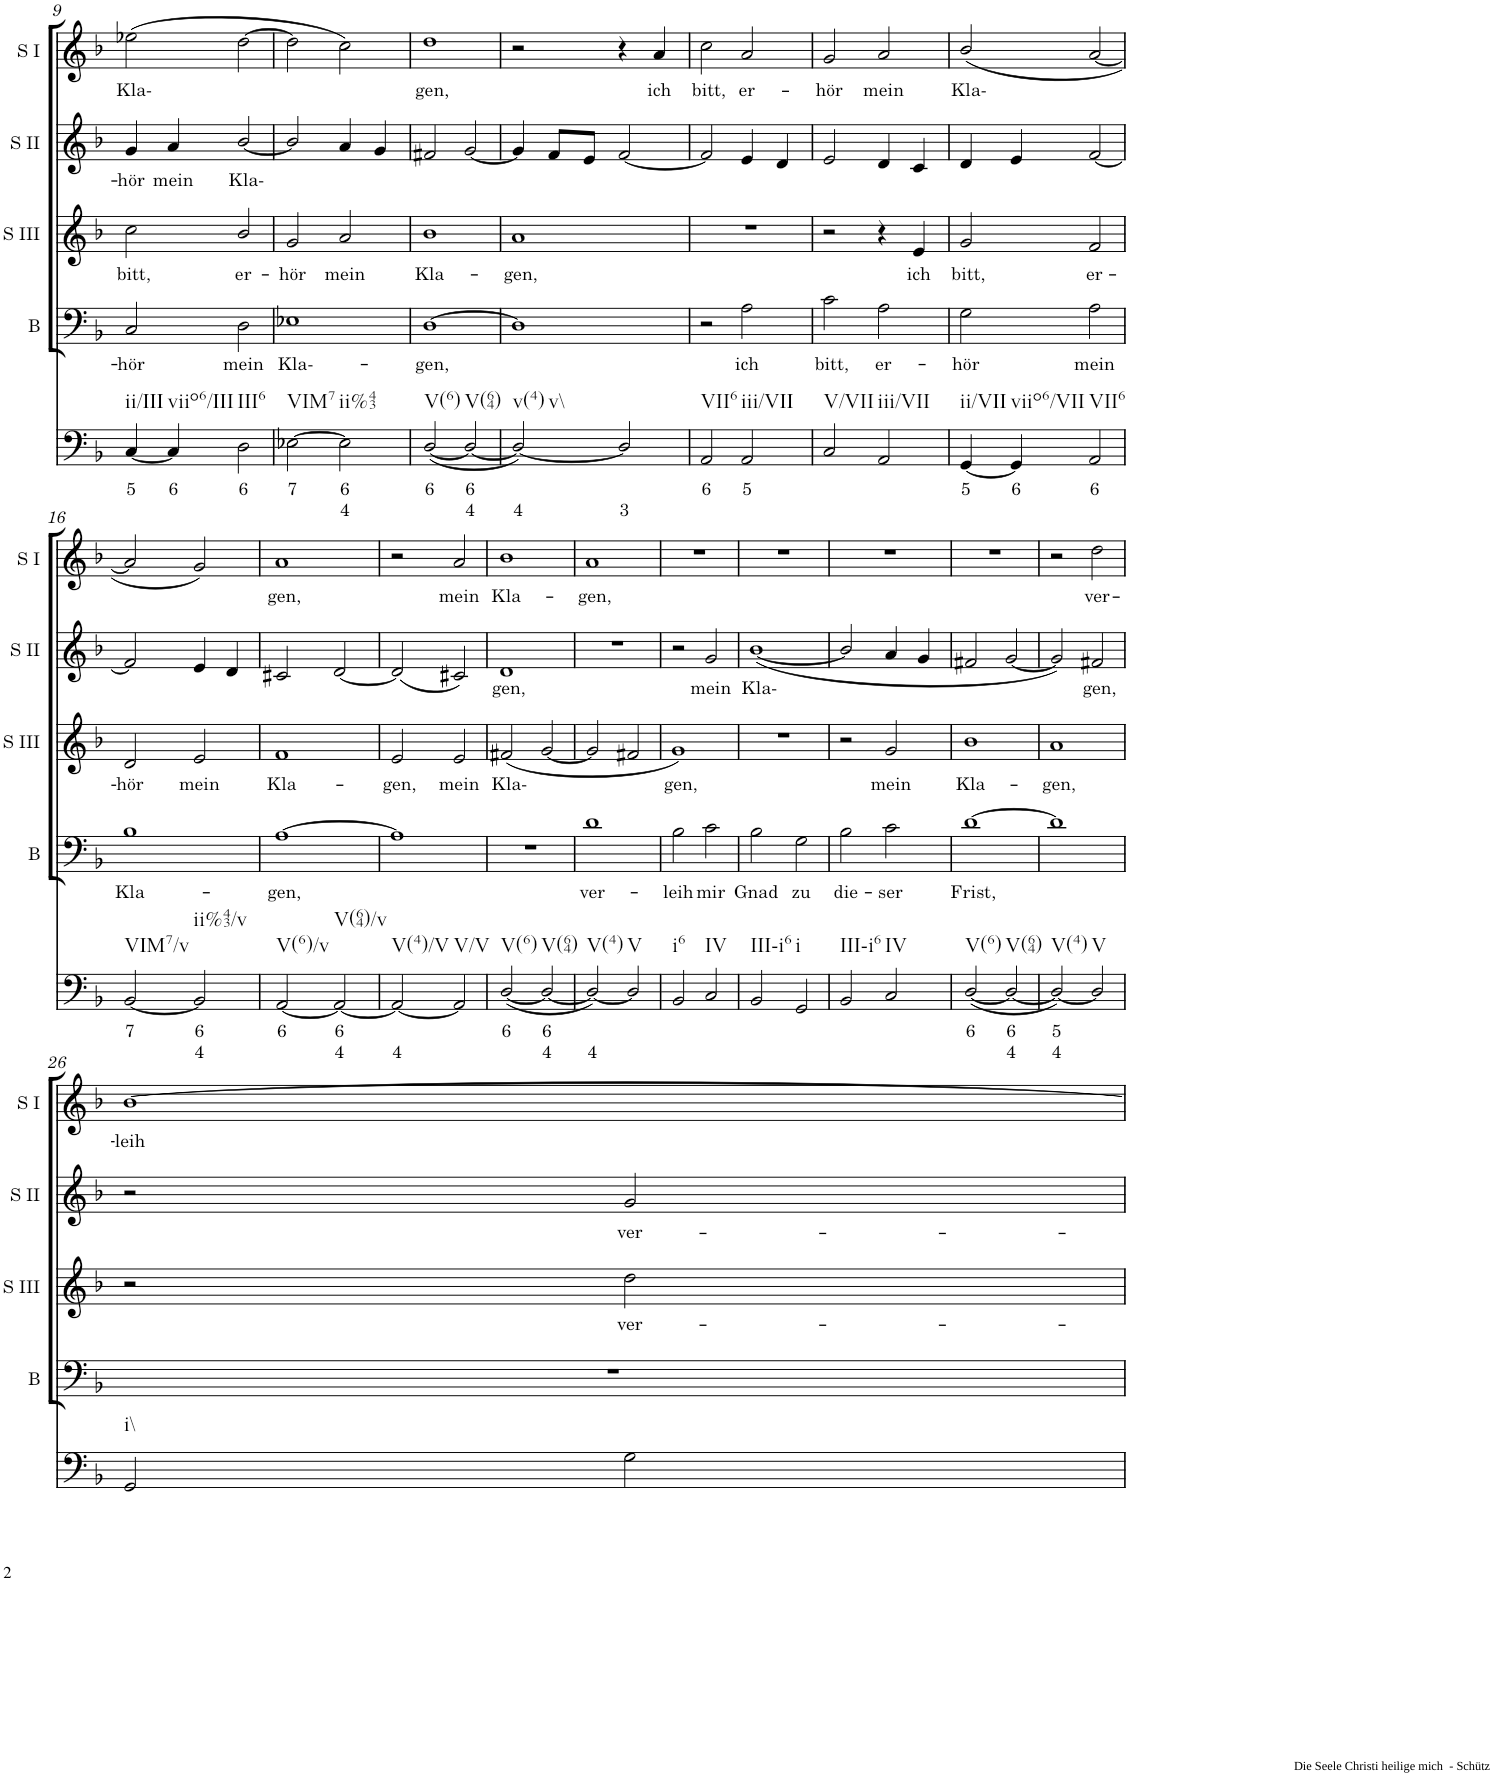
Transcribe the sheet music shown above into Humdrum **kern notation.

**kern	**text	**text	**kern	**text	**kern	**text	**kern	**text	**kern	**text
*part5	*part5	*part5	*part4	*part4	*part3	*part3	*part2	*part2	*part1	*part1
*staff5	*staff5	*staff5	*staff4	*staff4	*staff3	*staff3	*staff2	*staff2	*staff1	*staff1
*I"Continuo	*	*	*I"Bass	*	*I"Soprano III	*	*I"Soprano II	*	*I"Soprano I	*
*	*	*	*I'B	*	*I'S III	*	*I'S II	*	*I'S I	*
!!LO:PB:g=z
*clefF4	*	*	*clefF4	*	*clefG2	*	*clefG2	*	*clefG2	*
*k[b-]	*	*	*k[b-]	*	*k[b-]	*	*k[b-]	*	*k[b-]	*
*M4/4	*	*	*M4/4	*	*M4/4	*	*M4/4	*	*M4/4	*
=9	=9	=9	=9	=9	=9	=9	=9	=9	=9	=9
!LO:TX:b:t=ii/III	!	!	!	!	!	!	!	!	!	!
!	!LO:LY:b	!	!	!LO:LY:b	!	!LO:LY:b	!	!LO:LY:b	!	!LO:LY:b
[4C/	5	.	2C/	hör	2cc\	bitt,	4g/	hör	(2ee-X\	Kla-
!LO:TX:b:t=viio6/III	!	!	!	!	!	!	!	!	!	!
!	!LO:LY:b	!	!	!	!	!	!	!LO:LY:b	!	!
4C/]	6	.	.	.	.	.	4a/	mein	.	.
!LO:TX:b:t=III6	!	!	!	!	!	!	!	!	!	!
!	!LO:LY:b	!	!	!LO:LY:b	!	!LO:LY:b	!	!LO:LY:b	!	!
2D\	6	.	2D\	mein	2b-/	er-	[2b-/	Kla-	[2dd\	.
=10	=10	=10	=10	=10	=10	=10	=10	=10	=10	=10
!LO:TX:b:t=VIM7	!	!	!	!	!	!	!	!	!	!
!	!LO:LY:b	!	!	!LO:LY:b	!	!LO:LY:b	!	!	!	!
[2E-X\	7	.	1E-X	Kla--	2g/	hör	2b-/]	.	2dd\]	.
!LO:TX:b:t=ii%43	!	!	!	!	!	!	!	!	!	!
!	!LO:LY:b	!LO:LY:b	!	!	!	!LO:LY:b	!	!	!	!
2E-\]	6	4	.	.	2a/	mein	4a/	.	2cc\)	.
.	.	.	.	.	.	.	4g/	.	.	.
=11	=11	=11	=11	=11	=11	=11	=11	=11	=11	=11
!LO:TX:b:t=V(6)	!	!	!	!	!	!	!	!	!	!
!	!LO:LY:b	!	!	!LO:LY:b	!	!LO:LY:b	!	!	!	!LO:LY:b
([2D/	6	.	[1D	gen,	1b-	Kla-	2f#X/	.	1dd	gen,
!LO:TX:b:t=V(64)	!	!	!	!	!	!	!	!	!	!
!	!LO:LY:b	!LO:LY:b	!	!	!	!	!	!	!	!
2D/_	6	4	.	.	.	.	[2g/	.	.	.
=12	=12	=12	=12	=12	=12	=12	=12	=12	=12	=12
!LO:TX:b:t=v(4)	!	!	!	!	!	!	!	!	!	!
!LO:TX:b:t=v\\	!	!	!	!	!	!	!	!	!	!
!	!	!LO:LY:b	!	!	!	!LO:LY:b	!	!	!	!
2D/_)	.	4	1D]	.	1a	gen,	4g/]	.	2r	.
.	.	.	.	.	.	.	8f/L	.	.	.
.	.	.	.	.	.	.	8e/J	.	.	.
!LO:TX:b:t=Die Seele Christi heilige mich  - Schütz	!	!	!	!	!	!	!	!	!	!
!	!	!LO:LY:b	!	!	!	!	!	!	!	!
2D/]	.	3	.	.	.	.	[2f/	.	4r	.
!	!	!	!	!	!	!	!	!	!	!LO:LY:b
.	.	.	.	.	.	.	.	.	4a/	ich
=13	=13	=13	=13	=13	=13	=13	=13	=13	=13	=13
!LO:TX:b:t=VII6	!	!	!	!	!	!	!	!	!	!
!	!LO:LY:b	!	!	!	!	!	!	!	!	!LO:LY:b
2AA/	6	.	2r	.	1r	.	2f/]	.	2cc\	bitt,
!LO:TX:b:t=iii/VII	!	!	!	!	!	!	!	!	!	!
!	!LO:LY:b	!	!	!LO:LY:b	!	!	!	!	!	!LO:LY:b
2AA/	5	.	2A\	ich	.	.	4e/	.	2a/	er-
.	.	.	.	.	.	.	4d/	.	.	.
=14	=14	=14	=14	=14	=14	=14	=14	=14	=14	=14
!LO:TX:b:t=V/VII	!	!	!	!	!	!	!	!	!	!
!	!	!	!	!LO:LY:b	!	!	!	!	!	!LO:LY:b
2C/	.	.	2c\	bitt,	2r	.	2e/	.	2g/	hör
!LO:TX:b:t=iii/VII	!	!	!	!	!	!	!	!	!	!
!	!	!	!	!LO:LY:b	!	!	!	!	!	!LO:LY:b
2AA/	.	.	2A\	er-	4r	.	4d/	.	2a/	mein
!	!	!	!	!	!	!LO:LY:b	!	!	!	!
.	.	.	.	.	4e/	ich	4c/	.	.	.
=15	=15	=15	=15	=15	=15	=15	=15	=15	=15	=15
!LO:TX:b:t=ii/VII	!	!	!	!	!	!	!	!	!	!
!	!LO:LY:b	!	!	!LO:LY:b	!	!LO:LY:b	!	!	!	!LO:LY:b
[4GG/	5	.	2G\	hör	2g/	bitt,	4d/	.	(2b-/	Kla-
!LO:TX:b:t=viio6/VII	!	!	!	!	!	!	!	!	!	!
!	!LO:LY:b	!	!	!	!	!	!	!	!	!
4GG/]	6	.	.	.	.	.	4e/	.	.	.
!LO:TX:b:t=VII6	!	!	!	!	!	!	!	!	!	!
!	!LO:LY:b	!	!	!LO:LY:b	!	!LO:LY:b	!	!	!	!
2AA/	6	.	2A\	mein	2f/	er-	[2f/	.	[2a/	.
!!LO:LB:g=z
=16	=16	=16	=16	=16	=16	=16	=16	=16	=16	=16
!LO:TX:b:t=VIM7/v	!	!	!	!	!	!	!	!	!	!
!	!LO:LY:b	!	!	!LO:LY:b	!	!LO:LY:b	!	!	!	!
[2BB-/	7	.	1B-	Kla-	2d/	hör	2f/]	.	2a/]	.
!LO:TX:b:t=ii%43/v	!	!	!	!	!	!	!	!	!	!
!	!LO:LY:b	!LO:LY:b	!	!	!	!LO:LY:b	!	!	!	!
2BB-/]	6	4	.	.	2e/	mein	4e/	.	2g/)	.
.	.	.	.	.	.	.	4d/	.	.	.
=17	=17	=17	=17	=17	=17	=17	=17	=17	=17	=17
!LO:TX:b:t=V(6)/v	!	!	!	!	!	!	!	!	!	!
!	!LO:LY:b	!	!	!LO:LY:b	!	!LO:LY:b	!	!	!	!LO:LY:b
[2AA/	6	.	[1A	gen,	1f	Kla-	2c#X/	.	1a	gen,
!LO:TX:b:t=V(64)/v	!	!	!	!	!	!	!	!	!	!
!	!LO:LY:b	!LO:LY:b	!	!	!	!	!	!	!	!
2AA/_	6	4	.	.	.	.	[2d/	.	.	.
=18	=18	=18	=18	=18	=18	=18	=18	=18	=18	=18
!LO:TX:b:t=V(4)/V	!	!	!	!	!	!	!	!	!	!
!	!	!LO:LY:b	!	!	!	!LO:LY:b	!	!	!	!
2AA/_	.	4	1A]	.	2e/	gen,	(2d/]	.	2r	.
!LO:TX:b:t=V/V	!	!	!	!	!	!	!	!	!	!
!	!	!	!	!	!	!LO:LY:b	!	!	!	!LO:LY:b
2AA/]	.	.	.	.	2e/	mein	2c#X/)	.	2a/	mein
=19	=19	=19	=19	=19	=19	=19	=19	=19	=19	=19
!LO:TX:b:t=V(6)	!	!	!	!	!	!	!	!	!	!
!	!LO:LY:b	!	!	!	!	!LO:LY:b	!	!LO:LY:b	!	!LO:LY:b
([2D/	6	.	1r	.	(2f#X/	Kla-	1d	gen,	1b-	Kla-
!LO:TX:b:t=V(64)	!	!	!	!	!	!	!	!	!	!
!	!LO:LY:b	!LO:LY:b	!	!	!	!	!	!	!	!
2D/_	6	4	.	.	[2g/	.	.	.	.	.
=20	=20	=20	=20	=20	=20	=20	=20	=20	=20	=20
!LO:TX:b:t=V(4)	!	!	!	!	!	!	!	!	!	!
!	!	!LO:LY:b	!	!LO:LY:b	!	!	!	!	!	!LO:LY:b
2D/_)	.	4	1d	ver-	2g/]	.	1r	.	1a	gen,
!LO:TX:b:t=V	!	!	!	!	!	!	!	!	!	!
2D/]	.	.	.	.	2f#X/	.	.	.	.	.
=21	=21	=21	=21	=21	=21	=21	=21	=21	=21	=21
!LO:TX:b:t=i6	!	!	!	!	!	!	!	!	!	!
!	!	!	!	!LO:LY:b	!	!LO:LY:b	!	!	!	!
2BB-/	.	.	2B-\	leih	1g)	gen,	2r	.	1r	.
!LO:TX:b:t=IV	!	!	!	!	!	!	!	!	!	!
!	!	!	!	!LO:LY:b	!	!	!	!LO:LY:b	!	!
2C/	.	.	2c\	mir	.	.	2g/	mein	.	.
=22	=22	=22	=22	=22	=22	=22	=22	=22	=22	=22
!LO:TX:b:t=III-i6	!	!	!	!	!	!	!	!	!	!
!	!	!	!	!LO:LY:b	!	!	!	!LO:LY:b	!	!
2BB-/	.	.	2B-\	Gnad	1r	.	([1b-	Kla-	1r	.
!LO:TX:b:t=i	!	!	!	!	!	!	!	!	!	!
!	!	!	!	!LO:LY:b	!	!	!	!	!	!
2GG/	.	.	2G\	zu	.	.	.	.	.	.
=23	=23	=23	=23	=23	=23	=23	=23	=23	=23	=23
!LO:TX:b:t=III-i6	!	!	!	!	!	!	!	!	!	!
!	!	!	!	!LO:LY:b	!	!	!	!	!	!
2BB-/	.	.	2B-\	die-	2r	.	2b-/]	.	1r	.
!LO:TX:b:t=IV	!	!	!	!	!	!	!	!	!	!
!	!	!	!	!LO:LY:b	!	!LO:LY:b	!	!	!	!
2C/	.	.	2c\	ser	2g/	mein	4a/	.	.	.
.	.	.	.	.	.	.	4g/	.	.	.
=24	=24	=24	=24	=24	=24	=24	=24	=24	=24	=24
!LO:TX:b:t=V(6)	!	!	!	!	!	!	!	!	!	!
!	!LO:LY:b	!	!	!LO:LY:b	!	!LO:LY:b	!	!	!	!
([2D/	6	.	[1d	Frist,	1b-	Kla-	2f#X/	.	1r	.
!LO:TX:b:t=V(64)	!	!	!	!	!	!	!	!	!	!
!	!LO:LY:b	!LO:LY:b	!	!	!	!	!	!	!	!
2D/_	6	4	.	.	.	.	[2g/	.	.	.
=25	=25	=25	=25	=25	=25	=25	=25	=25	=25	=25
!LO:TX:b:t=V(4)	!	!	!	!	!	!	!	!	!	!
!	!LO:LY:b	!LO:LY:b	!	!	!	!LO:LY:b	!	!	!	!
2D/_)	5	4	1d]	.	1a	gen,	2g/])	.	2r	.
!LO:TX:b:t=V	!	!	!	!	!	!	!	!	!	!
!	!	!	!	!	!	!	!	!LO:LY:b	!	!LO:LY:b
2D/]	.	.	.	.	.	.	2f#X/	gen,	2dd\	ver-
!!LO:LB:g=z
=26	=26	=26	=26	=26	=26	=26	=26	=26	=26	=26
!LO:TX:b:t=i\\	!	!	!	!	!	!	!	!	!	!
!	!	!	!	!	!	!	!	!	!	!LO:LY:b
2GG/	.	.	1r	.	2r	.	2r	.	[1b-	leih
!	!	!	!	!	!	!LO:LY:b	!	!LO:LY:b	!	!
2G\	.	.	.	.	2dd\	ver-	2g/	ver-	.	.
=	=	=	=	=	=	=	=	=	=	=
*-	*-	*-	*-	*-	*-	*-	*-	*-	*-	*-
